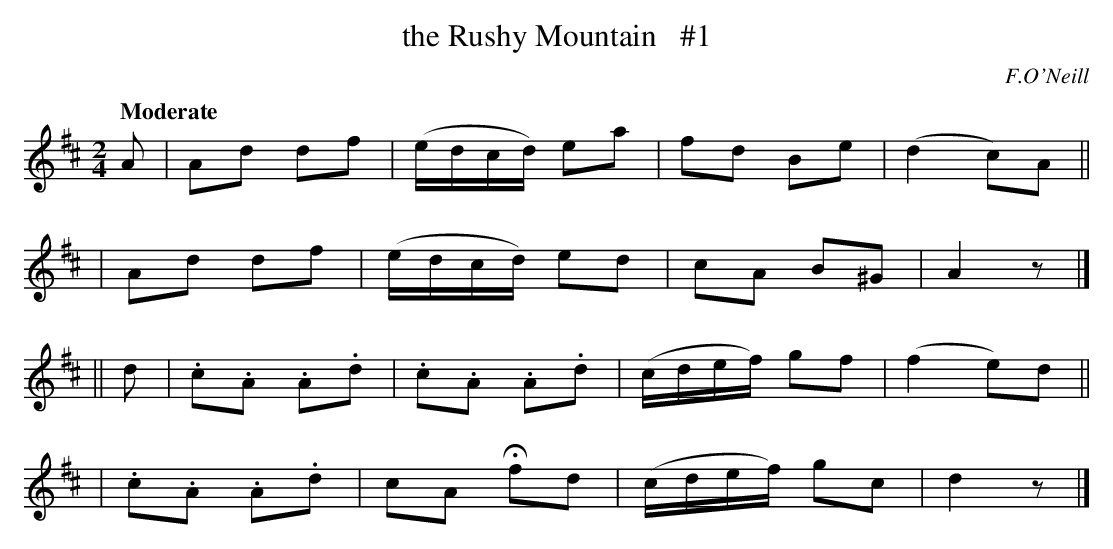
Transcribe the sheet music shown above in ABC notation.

X:1
T: the Rushy Mountain   #1
Q: "Moderate"
O: F.O'Neill
M: 2/4
L: 1/8
K: D
A \
| Ad df | (e/d/c/d/) ea | fd Be  | (d2 c)A ||
| Ad df | (e/d/c/d/) ed | cA B^G |  A2 z |]
|| d \
| .c.A .A.d | .c.A .A.d | (c/d/e/f/) gf | (f2 e)d ||
| .c.A .A.d |  cA  Hfd  | (c/d/e/f/) gc | d2  z |]
